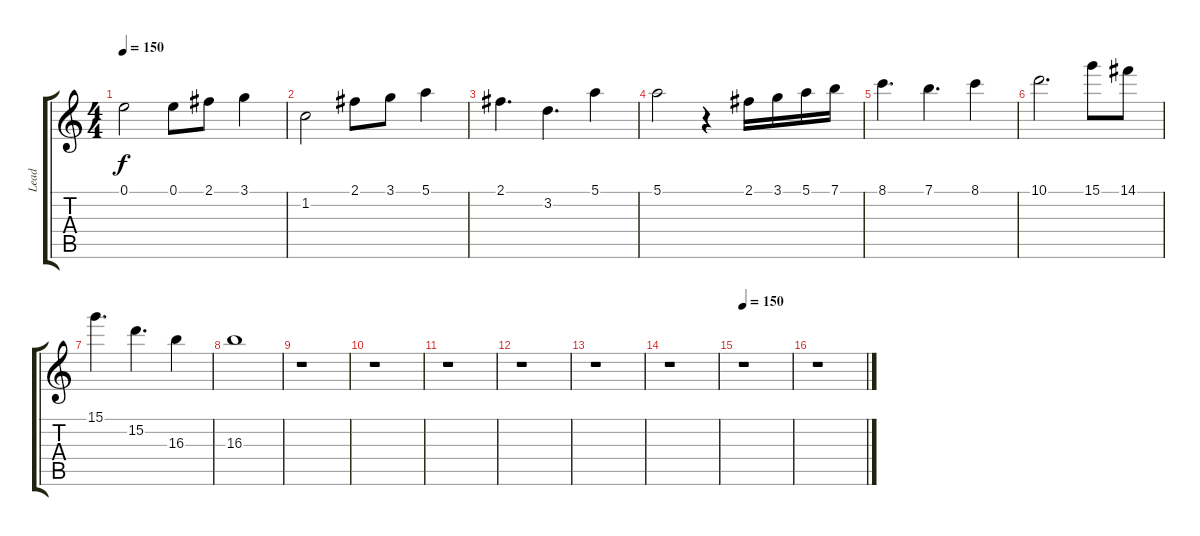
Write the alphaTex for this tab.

\track ("Lead" "Lead") {instrument overdrivenguitar}
\staff {score tabs}
\tuning (E4 B3 G3 D3 A2 E2) {hide}
\ts (4 4)
\tempo 150
\clef g2
\ks c
0.1.2{dy f} 0.1.8 2.1.8 3.1.4 |
1.2.2 2.1.8 3.1.8 5.1.4 |
2.1.4{d} 3.2.4{d} 5.1.4 |
5.1.2 r.4 2.1.16 3.1.16 5.1.16 7.1.16 |
8.1.4{d} 7.1.4{d} 8.1.4 |
10.1.2{d} 15.1.8 14.1.8 |
15.1.4{d} 15.2.4{d} 16.3.4 |
16.3.1 |
r.1 |
r.1 |
r.1 |
r.1 |
r.1 |
r.1 |
\tempo 150
r.1 |
r.1
